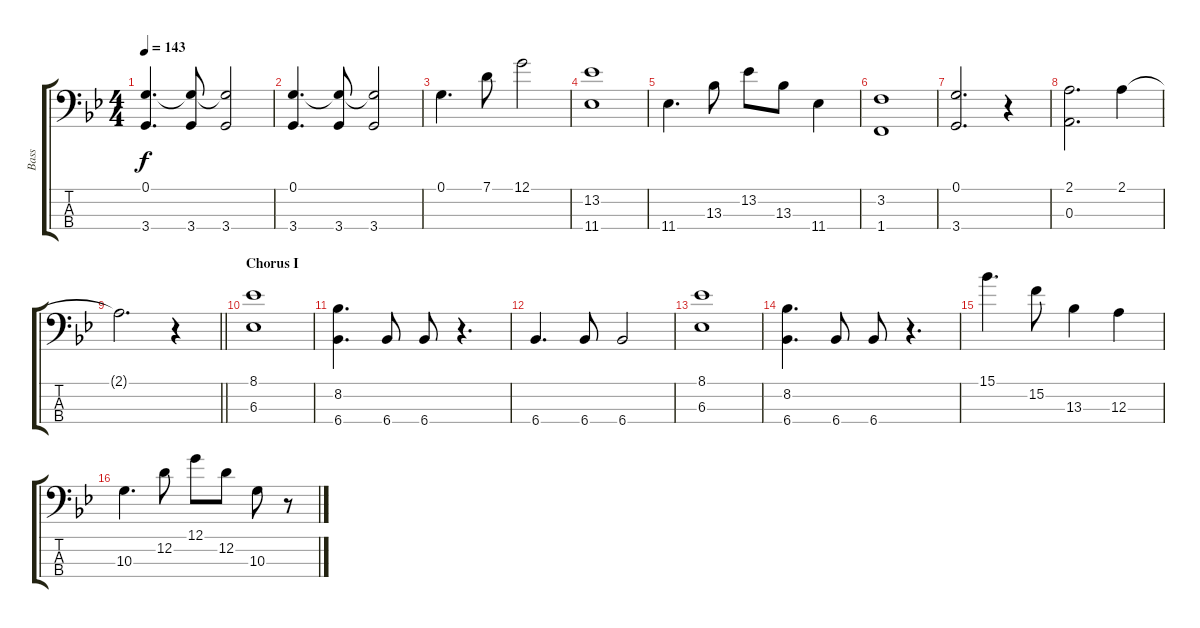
\track ("Bass" "Bass") {instrument electricbassfinger}
\staff {score tabs}
\tuning (G2 D2 A1 E1) {hide}
\ts (4 4)
\tempo 143
\clef f4
\ks bb
(0.1{t} 3.4).4{d dy f} (0.1{t} 3.4).8 (0.1{t} 3.4).2 |
(0.1 3.4).4{d} (0.1{t} 3.4).8 (0.1{t} 3.4).2 |
0.1.4{d} 7.1.8 12.1.2 |
(13.2 11.4).1 |
11.4.4{d} 13.3.8 13.2.8 13.3.8 11.4.4 |
(3.2 1.4).1 |
(0.1 3.4).2{d} r.4 |
(2.1 0.3).2{d} 2.1.4 |
\barLineRight lightlight
2.1{t}.2{d} r.4 |
\section ("" "Chorus I")
(8.1 6.3).1 |
(8.2 6.4).4{d} 6.4.8 6.4.8 r.4{d} |
6.4.4{d} 6.4.8 6.4.2 |
(8.1 6.3).1 |
(8.2 6.4).4{d} 6.4.8 6.4.8 r.4{d} |
15.1.4{d} 15.2.8 13.3.4 12.3.4 |
10.3.4{d} 12.2.8 12.1.8 12.2.8 10.3.8 r.8
